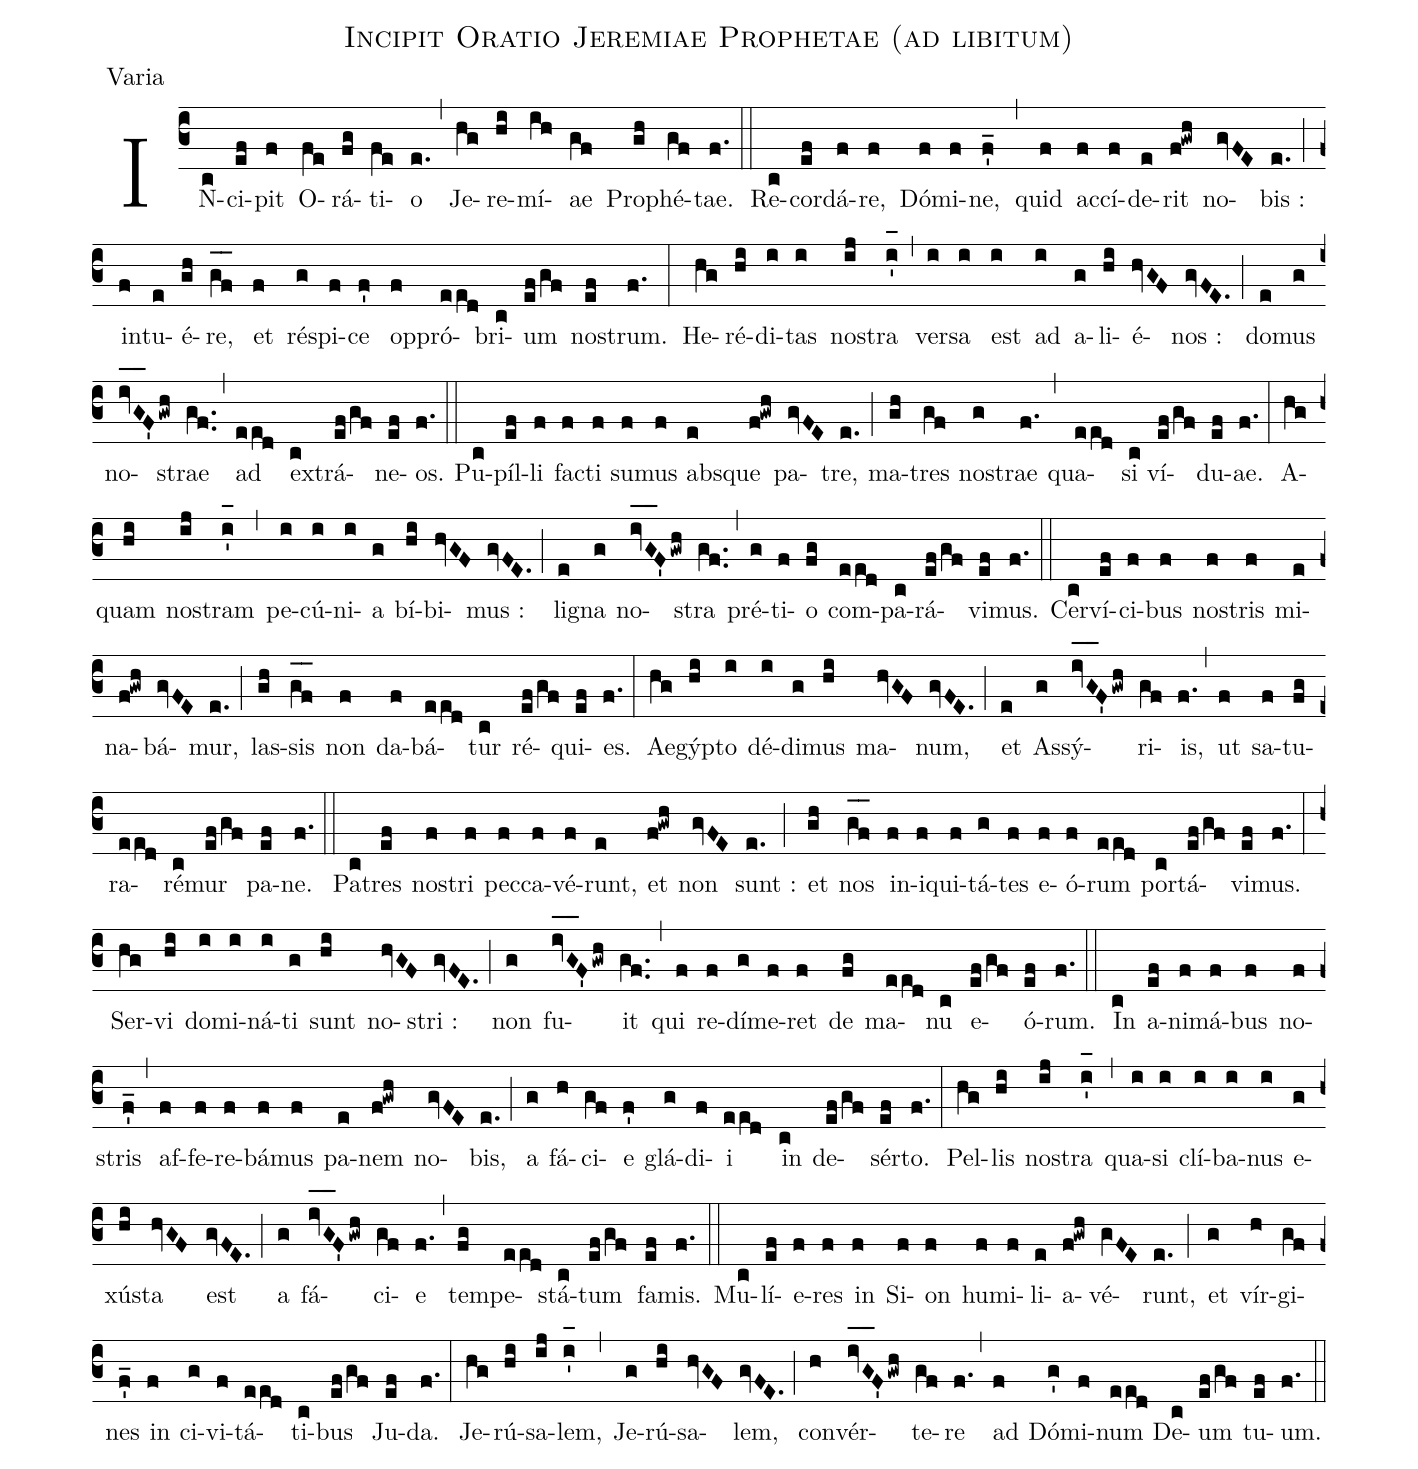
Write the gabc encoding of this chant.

name:Incipit Oratio Jeremiae Prophetae (ad libitum);
office-part:Varia;
%%
(c3) IN(c)ci(ef)pit(f) O(fe)rá(fg)ti(fe)o(e.) (,) Je(hg)re(hi)mí(ih)ae(gf) Pro(gh)phé(gf)tae.(f.) (::)
Re(c)cor(ef)dá(f)re,(f) Dó(f)mi(f)ne,(f'_) (,) quid(f) ac(f)cí(f)de(e)rit(f!gwh) no(gvFE)bis :(e.) (;) in(f)tu(e)é(gh)re,(g_[oh:h]f_[oh:h]) et(f) ré(g)spi(f)ce(f') op(f)pró(eed)bri(c)um(ef/gf) no(ef)strum.(f.) (:)
He(hg)ré(hi)di(i)tas(i) no(ij)stra(i'_[oh:h]) (,) ver(i)sa(i) est(i) ad(i) a(g)li(hi)é(hvGF)nos :(gvFE.) (;) do(e)mus(g) no(iv_[oh:h]G_[oh:h]F'gwh)strae(gf..) (,) ad(eed) ex(c)trá(ef/gf)ne(ef)os.(f.) (::)
Pu(c)píl(ef)li(f) fa(f)cti(f) su(f)mus(f) abs(e)que(f!gwh) pa(gvFE)tre,(e.) (;) ma(gh)tres(gf) no(g)strae(f.) (,) qua(eed)si(c) ví(ef/gf)du(ef)ae.(f.) (:)
A(hg)quam(hi) no(ij)stram(i'_[oh:h]) (,) pe(i)cú(i)ni(i)a(g) bí(hi)bi(hvGF)mus :(gvFE.) (;) li(e)gna(g) no(iv_[oh:h]G_[oh:h]F'gwh)stra(gf..) (,) pré(g)ti(f)o(fg) com(eed)pa(c)rá(ef/gf)vi(ef)mus.(f.) (::)
Cer(c)ví(ef)ci(f)bus(f) no(f)stris(f) mi(e)na(f!gwh)bá(gvFE)mur,(e.) (;) las(gh)sis(g_[oh:h]f_[oh:h]) non(f) da(f)bá(eed)tur(c) ré(ef/gf)qui(ef)es.(f.) (:)
Ae(hg)gý(hi)pto(i) dé(i)di(g)mus(hi) ma(hvGF)num,(gvFE.) (;) et(e) As(g)sý(iv_[oh:h]G_[oh:h]F'gwh)ri(gf)is,(f.) (,) ut(f) sa(f)tu(fg)ra(eed)ré(c)mur(ef/gf) pa(ef)ne.(f.) (::)
Pa(c)tres(ef) no(f)stri(f) pec(f)ca(f)vé(f)runt,(e) et(f!gwh) non(gvFE) sunt :(e.) (;) et(gh) nos(g_[oh:h]f_[oh:h]) in(f)i(f)qui(f)tá(g)tes(f) e(f)ó(f)rum(eed) por(c)tá(ef/gf)vi(ef)mus.(f.) (:)
Ser(hg)vi(hi) do(i)mi(i)ná(i)ti(g) sunt(hi) no(hvGF)stri :(gvFE.) (;) non(g) fu(iv_[oh:h]G_[oh:h]F'gwh)it(gf..) (,) qui(f) re(f)dí(g)me(f)ret(f) de(fg) ma(eed)nu(c) e(ef/gf)ó(ef)rum.(f.) (::)
In(c) a(ef)ni(f)má(f)bus(f) no(f)stris(f'_) (,) af(f)fe(f)re(f)bá(f)mus(f) pa(e)nem(f!gwh) no(gvFE)bis,(e.) (;) a(g) fá(h)ci(gf)e(f') glá(g)di(f)i(eed) in(c) de(ef/gf)sér(ef)to.(f.) (:)
Pel(hg)lis(hi) no(ij)stra(i'_[oh:h]) (,) qua(i)si(i) clí(i)ba(i)nus(i) e(g)xú(hi)sta(hvGF) est(gvFE.) (;) a(g) fá(iv_[oh:h]G_[oh:h]F'gwh)ci(gf)e(f.) (,) tem(fg)pe(eed)stá(c)tum(ef/gf) fa(ef)mis.(f.) (::)
Mu(c)lí(ef)e(f)res(f) in(f) Si(f)on(f) hu(f)mi(f)li(e)a(f!gwh)vé(gVFE)runt,(e.) (;) et(g) vír(h)gi(gf)nes(f'_) in(f) ci(g)vi(f)tá(eed)ti(c)bus(ef/gf) Ju(ef)da.(f.) (:)
Je(hg)rú(hi)sa(ij)lem,(i'_[oh:h]) (,) Je(g)rú(hi)sa(hvGF)lem,(gvFE.) (;) con(h)vér(iv_[oh:h]G_[oh:h]F'gwh)te(gf)re(f.) (,) ad(f) Dó(g')mi(f)num(eed) De(c)um(ef/gf) tu(ef)um.(f.) (::)
